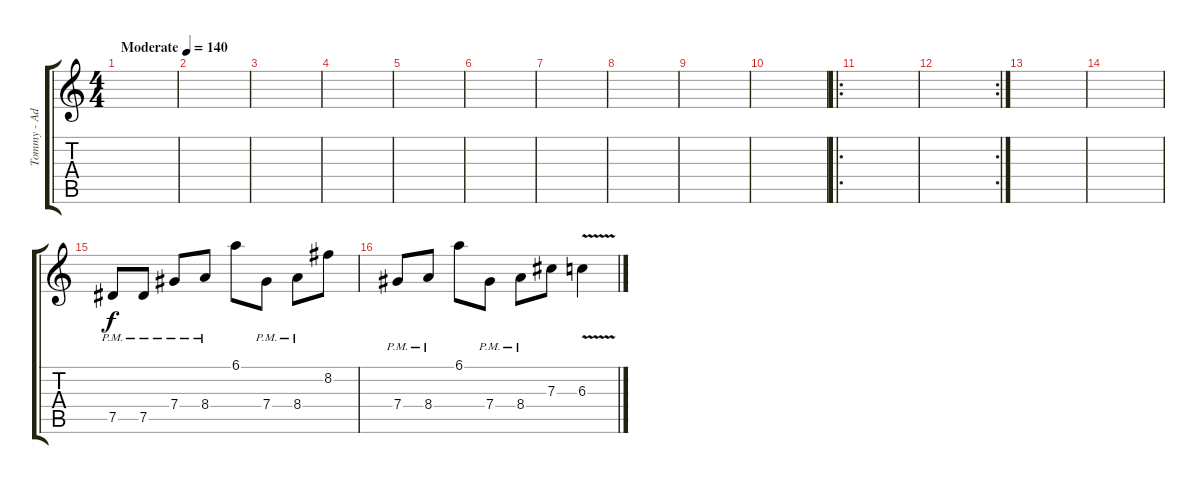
\track ("Tommy - Add Guitar" "Tommy - Ad") {instrument distortionguitar}
\staff {score tabs}
\tuning (Eb4 Bb3 Gb3 Db3 Ab2 Eb2) {hide}
\ts (4 4)
\tempo (140 "Moderate")
\clef g2
\ks c
|
|
|
|
|
|
|
|
|
|
\ro
|
\rc 2
|
|
|
7.5{pm}.8 7.5{pm}.8 7.4{pm}.8 8.4{pm}.8 6.1.8 7.4{pm}.8 8.4{pm}.8 8.2.8 |
7.4{pm}.8 8.4{pm}.8 6.1.8 7.4{pm}.8 8.4{pm}.8 7.3.8 6.3{v}.4
